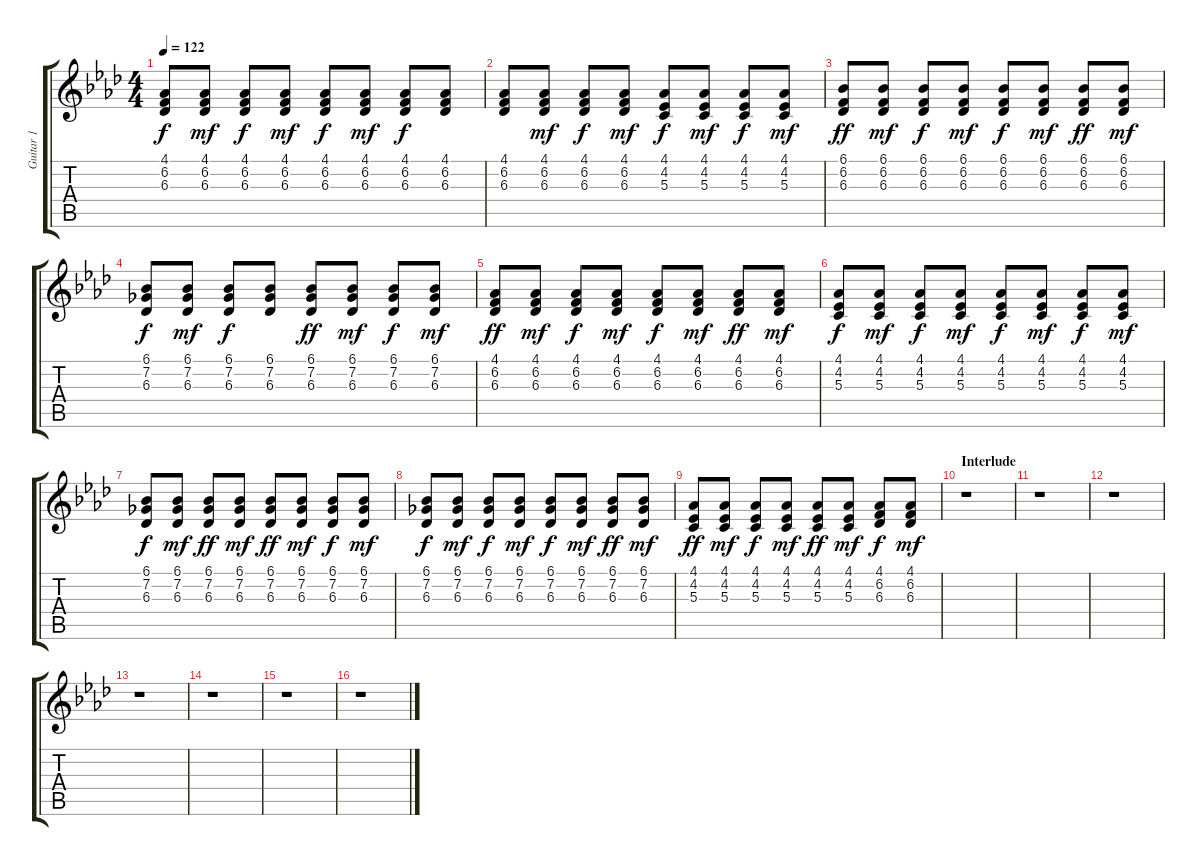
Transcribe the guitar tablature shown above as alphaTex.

\track ("Guitar 1" "Guitar 1") {instrument lead1square}
\staff {score tabs}
\tuning (E4 B3 G3 D3 A2 E2) {hide}
\ts (4 4)
\tempo 122
\clef g2
\ks ab
(4.1 6.2 6.3).8{dy f} (4.1 6.2 6.3).8{dy mf} (4.1 6.2 6.3).8{dy f} (4.1 6.2 6.3).8{dy mf} (4.1 6.2 6.3).8{dy f} (4.1 6.2 6.3).8{dy mf} (4.1 6.2 6.3).8{dy f} (4.1 6.2 6.3).8 |
(4.1 6.2 6.3).8 (4.1 6.2 6.3).8{dy mf} (4.1 6.2 6.3).8{dy f} (4.1 6.2 6.3).8{dy mf} (4.1 4.2 5.3).8{dy f} (4.1 4.2 5.3).8{dy mf} (4.1 4.2 5.3).8{dy f} (4.1 4.2 5.3).8{dy mf} |
(6.1 6.2 6.3).8{dy ff} (6.1 6.2 6.3).8{dy mf} (6.1 6.2 6.3).8{dy f} (6.1 6.2 6.3).8{dy mf} (6.1 6.2 6.3).8{dy f} (6.1 6.2 6.3).8{dy mf} (6.1 6.2 6.3).8{dy ff} (6.1 6.2 6.3).8{dy mf} |
(6.1 7.2 6.3).8{dy f} (6.1 7.2 6.3).8{dy mf} (6.1 7.2 6.3).8{dy f} (6.1 7.2 6.3).8 (6.1 7.2 6.3).8{dy ff} (6.1 7.2 6.3).8{dy mf} (6.1 7.2 6.3).8{dy f} (6.1 7.2 6.3).8{dy mf} |
(4.1 6.2 6.3).8{dy ff} (4.1 6.2 6.3).8{dy mf} (4.1 6.2 6.3).8{dy f} (4.1 6.2 6.3).8{dy mf} (4.1 6.2 6.3).8{dy f} (4.1 6.2 6.3).8{dy mf} (4.1 6.2 6.3).8{dy ff} (4.1 6.2 6.3).8{dy mf} |
(4.1 4.2 5.3).8{dy f} (4.1 4.2 5.3).8{dy mf} (4.1 4.2 5.3).8{dy f} (4.1 4.2 5.3).8{dy mf} (4.1 4.2 5.3).8{dy f} (4.1 4.2 5.3).8{dy mf} (4.1 4.2 5.3).8{dy f} (4.1 4.2 5.3).8{dy mf} |
(6.1 7.2 6.3).8{dy f} (6.1 7.2 6.3).8{dy mf} (6.1 7.2 6.3).8{dy ff} (6.1 7.2 6.3).8{dy mf} (6.1 7.2 6.3).8{dy ff} (6.1 7.2 6.3).8{dy mf} (6.1 7.2 6.3).8{dy f} (6.1 7.2 6.3).8{dy mf} |
(6.1 7.2 6.3).8{dy f} (6.1 7.2 6.3).8{dy mf} (6.1 7.2 6.3).8{dy f} (6.1 7.2 6.3).8{dy mf} (6.1 7.2 6.3).8{dy f} (6.1 7.2 6.3).8{dy mf} (6.1 7.2 6.3).8{dy ff} (6.1 7.2 6.3).8{dy mf} |
(4.1 4.2 5.3).8{dy ff} (4.1 4.2 5.3).8{dy mf} (4.1 4.2 5.3).8{dy f} (4.1 4.2 5.3).8{dy mf} (4.1 4.2 5.3).8{dy ff} (4.1 4.2 5.3).8{dy mf} (4.1 6.2 6.3).8{dy f} (4.1 6.2 6.3).8{dy mf} |
\section ("" "Interlude")
r.1 |
r.1 |
r.1 |
r.1 |
r.1 |
r.1 |
r.1
